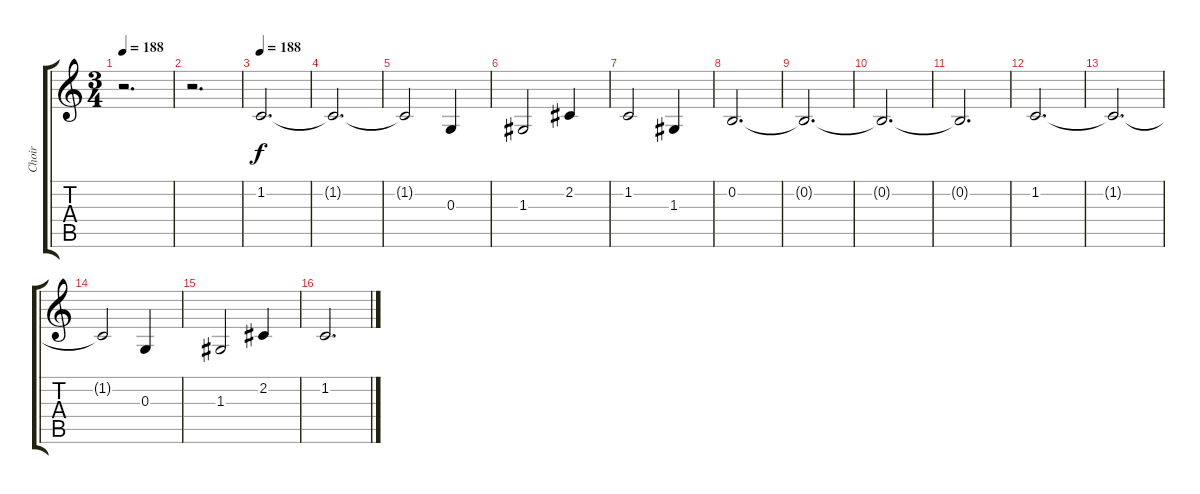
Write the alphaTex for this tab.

\track ("Choir" "Choir") {instrument choiraahs}
\staff {score tabs}
\tuning (E4 B3 G3 D3 A2 E2) {hide}
\ts (3 4)
\tempo 188
\clef g2
\ks c
r.2{d dy f} |
r.2{d} |
\tempo 188
1.2.2{d instrument choiraahs} |
1.2{t}.2{d} |
1.2{t}.2 0.3.4 |
1.3.2 2.2.4 |
1.2.2 1.3.4 |
0.2.2{d} |
0.2{t}.2{d} |
0.2{t}.2{d} |
0.2{t}.2{d} |
1.2.2{d} |
1.2{t}.2{d} |
1.2{t}.2 0.3.4 |
1.3.2 2.2.4 |
1.2.2{d}
